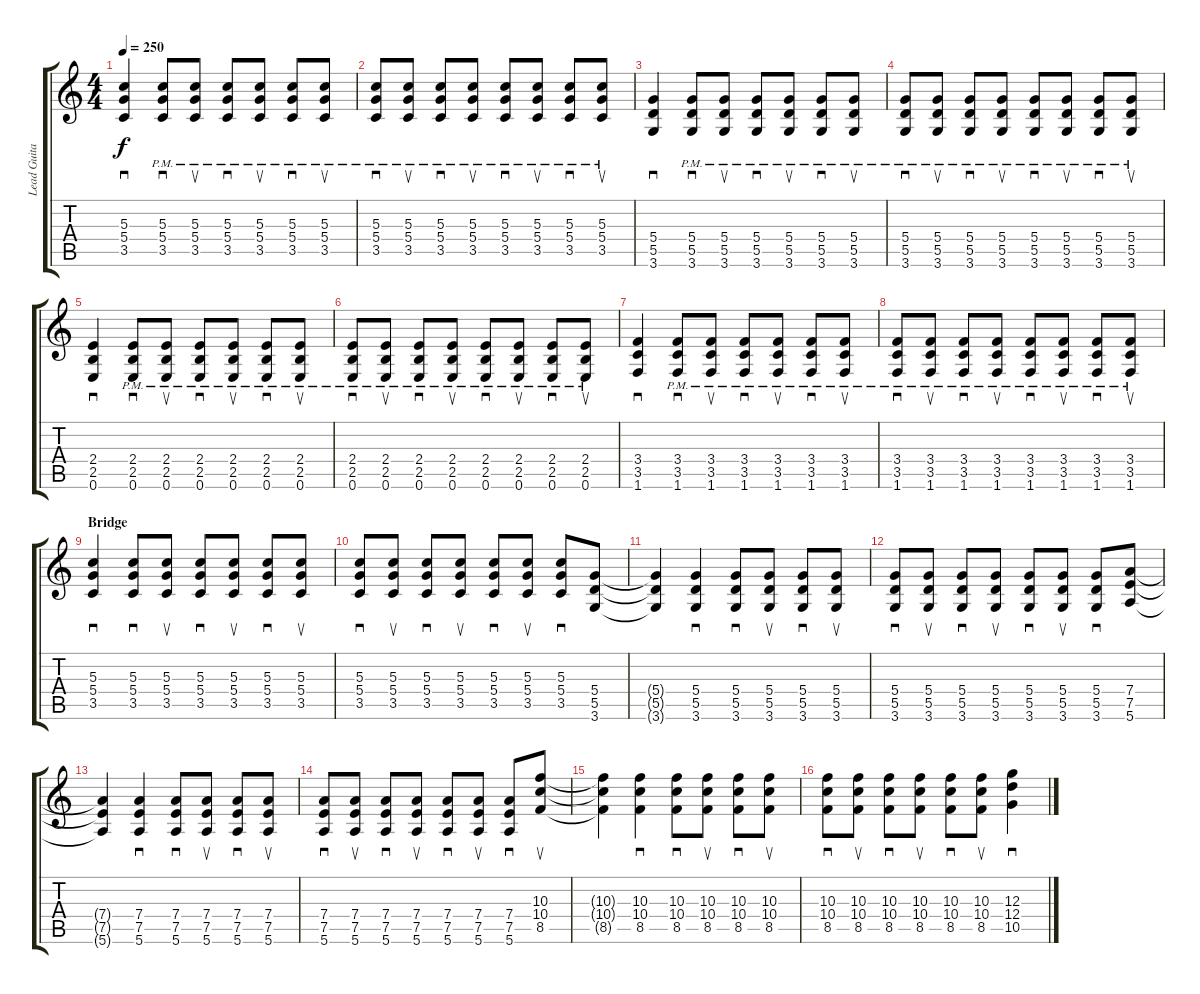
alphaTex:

\track ("Lead Guitar" "Lead Guita") {instrument distortionguitar}
\staff {score tabs}
\tuning (E4 B3 G3 D3 A2 E2) {hide}
\ts (4 4)
\tempo 250
\clef g2
\ks c
(5.3 5.4 3.5).4{sd dy f} (5.3{pm} 5.4{pm} 3.5{pm}).8{sd} (5.3{pm} 5.4{pm} 3.5{pm}).8{su} (5.3{pm} 5.4{pm} 3.5{pm}).8{sd} (5.3{pm} 5.4{pm} 3.5{pm}).8{su} (5.3{pm} 5.4{pm} 3.5{pm}).8{sd} (5.3{pm} 5.4{pm} 3.5{pm}).8{su} |
(5.3{pm} 5.4{pm} 3.5{pm}).8{sd} (5.3{pm} 5.4{pm} 3.5{pm}).8{su} (5.3{pm} 5.4{pm} 3.5{pm}).8{sd} (5.3{pm} 5.4{pm} 3.5{pm}).8{su} (5.3{pm} 5.4{pm} 3.5{pm}).8{sd} (5.3{pm} 5.4{pm} 3.5{pm}).8{su} (5.3{pm} 5.4{pm} 3.5{pm}).8{sd} (5.3{pm} 5.4{pm} 3.5{pm}).8{su} |
(5.4 5.5 3.6).4{sd} (5.4{pm} 5.5{pm} 3.6).8{sd} (5.4{pm} 5.5{pm} 3.6).8{su} (5.4{pm} 5.5{pm} 3.6).8{sd} (5.4{pm} 5.5{pm} 3.6).8{su} (5.4{pm} 5.5{pm} 3.6).8{sd} (5.4{pm} 5.5{pm} 3.6).8{su} |
(5.4{pm} 5.5{pm} 3.6).8{sd} (5.4{pm} 5.5{pm} 3.6).8{su} (5.4{pm} 5.5{pm} 3.6).8{sd} (5.4{pm} 5.5{pm} 3.6).8{su} (5.4{pm} 5.5{pm} 3.6).8{sd} (5.4{pm} 5.5{pm} 3.6).8{su} (5.4{pm} 5.5{pm} 3.6).8{sd} (5.4{pm} 5.5{pm} 3.6).8{su} |
(2.4 2.5 0.6).4{sd} (2.4{pm} 2.5 0.6).8{sd} (2.4{pm} 2.5 0.6).8{su} (2.4{pm} 2.5 0.6).8{sd} (2.4{pm} 2.5 0.6).8{su} (2.4{pm} 2.5 0.6).8{sd} (2.4{pm} 2.5 0.6).8{su} |
(2.4{pm} 2.5 0.6).8{sd} (2.4{pm} 2.5 0.6).8{su} (2.4{pm} 2.5 0.6).8{sd} (2.4{pm} 2.5 0.6).8{su} (2.4{pm} 2.5 0.6).8{sd} (2.4{pm} 2.5 0.6).8{su} (2.4{pm} 2.5 0.6).8{sd} (2.4{pm} 2.5 0.6).8{su} |
(3.4 3.5 1.6).4{sd} (3.4{pm} 3.5 1.6).8{sd} (3.4{pm} 3.5 1.6).8{su} (3.4{pm} 3.5 1.6).8{sd} (3.4{pm} 3.5 1.6).8{su} (3.4{pm} 3.5 1.6).8{sd} (3.4{pm} 3.5 1.6).8{su} |
(3.4{pm} 3.5 1.6).8{sd} (3.4{pm} 3.5 1.6).8{su} (3.4{pm} 3.5 1.6).8{sd} (3.4{pm} 3.5 1.6).8{su} (3.4{pm} 3.5 1.6).8{sd} (3.4{pm} 3.5 1.6).8{su} (3.4{pm} 3.5 1.6).8{sd} (3.4{pm} 3.5 1.6).8{su} |
\section ("" "Bridge")
(5.3 5.4 3.5).4{sd} (5.3 5.4 3.5).8{sd} (5.3 5.4 3.5).8{su} (5.3 5.4 3.5).8{sd} (5.3 5.4 3.5).8{su} (5.3 5.4 3.5).8{sd} (5.3 5.4 3.5).8{su} |
(5.3 5.4 3.5).8{sd} (5.3 5.4 3.5).8{su} (5.3 5.4 3.5).8{sd} (5.3 5.4 3.5).8{su} (5.3 5.4 3.5).8{sd} (5.3 5.4 3.5).8{su} (5.3 5.4 3.5).8{sd} (5.4 5.5 3.6).8 |
(5.4{t} 5.5{t} 3.6{t}).4 (5.4 5.5 3.6).4{sd} (5.4 5.5 3.6).8{sd} (5.4 5.5 3.6).8{su} (5.4 5.5 3.6).8{sd} (5.4 5.5 3.6).8{su} |
(5.4 5.5 3.6).8{sd} (5.4 5.5 3.6).8{su} (5.4 5.5 3.6).8{sd} (5.4 5.5 3.6).8{su} (5.4 5.5 3.6).8{sd} (5.4 5.5 3.6).8{su} (5.4 5.5 3.6).8{sd} (7.4 7.5 5.6).8 |
(7.4{t} 7.5{t} 5.6{t}).4 (7.4 7.5 5.6).4{sd} (7.4 7.5 5.6).8{sd} (7.4 7.5 5.6).8{su} (7.4 7.5 5.6).8{sd} (7.4 7.5 5.6).8{su} |
(7.4 7.5 5.6).8{sd} (7.4 7.5 5.6).8{su} (7.4 7.5 5.6).8{sd} (7.4 7.5 5.6).8{su} (7.4 7.5 5.6).8{sd} (7.4 7.5 5.6).8{su} (7.4 7.5 5.6).8{sd} (10.3 10.4 8.5).8{su} |
(10.3{t} 10.4{t} 8.5{t}).4 (10.3 10.4 8.5).4{sd} (10.3 10.4 8.5).8{sd} (10.3 10.4 8.5).8{su} (10.3 10.4 8.5).8{sd} (10.3 10.4 8.5).8{su} |
(10.3 10.4 8.5).8{sd} (10.3 10.4 8.5).8{su} (10.3 10.4 8.5).8{sd} (10.3 10.4 8.5).8{su} (10.3 10.4 8.5).8{sd} (10.3 10.4 8.5).8{su} (12.3 12.4 10.5).4{sd}
